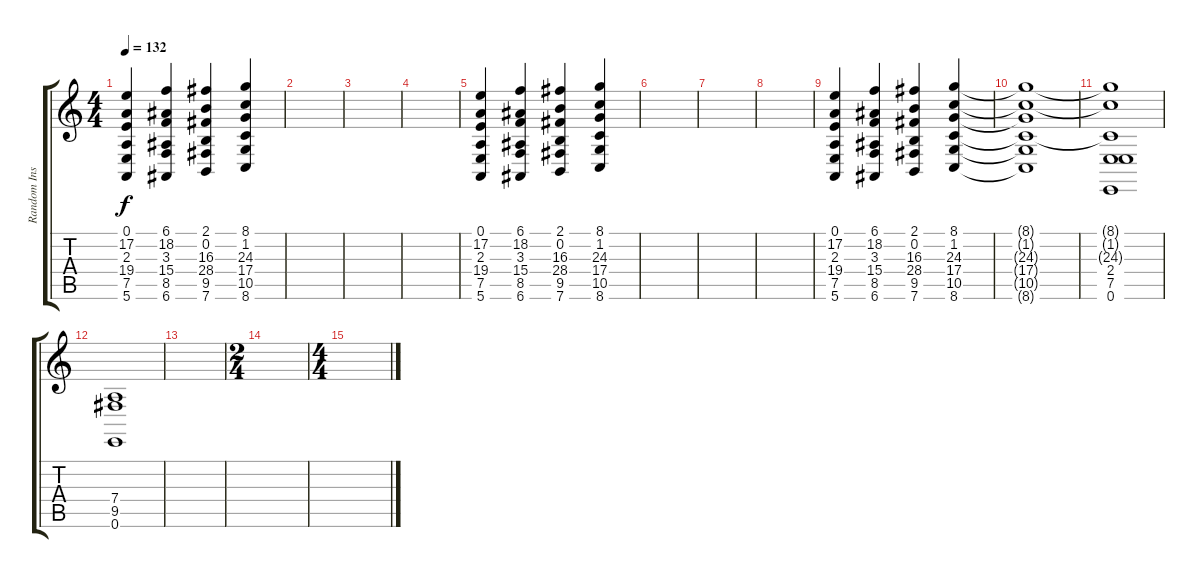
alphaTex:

\track ("Random Insts." "Random Ins") {instrument stringensemble1}
\staff {score tabs}
\tuning (E4 B3 G3 D3 A2 E2) {hide}
\ts (4 4)
\tempo 132
\clef g2
\ks c
(0.1 17.2 2.3 19.4 7.5 5.6).4{dy f} (6.1 18.2 3.3 15.4 8.5 6.6).4 (2.1 0.2 16.3 28.4 9.5 7.6).4 (8.1 1.2 24.3 17.4 10.5 8.6).4 |
|
|
|
(0.1 17.2 2.3 19.4 7.5 5.6).4 (6.1 18.2 3.3 15.4 8.5 6.6).4 (2.1 0.2 16.3 28.4 9.5 7.6).4 (8.1 1.2 24.3 17.4 10.5 8.6).4 |
|
|
|
(0.1 17.2 2.3 19.4 7.5 5.6).4 (6.1 18.2 3.3 15.4 8.5 6.6).4 (2.1 0.2 16.3 28.4 9.5 7.6).4 (8.1 1.2 24.3 17.4 10.5 8.6).4 |
(8.1{t} 1.2{t} 24.3{t} 17.4{t} 10.5{t} 8.6{t}).1 |
(8.1{t} 1.2{t} 24.3{t} 2.4 7.5 0.6).1 |
(7.4 9.5 0.6).1 |
|
\ts (2 4)
|
\ts (4 4)
